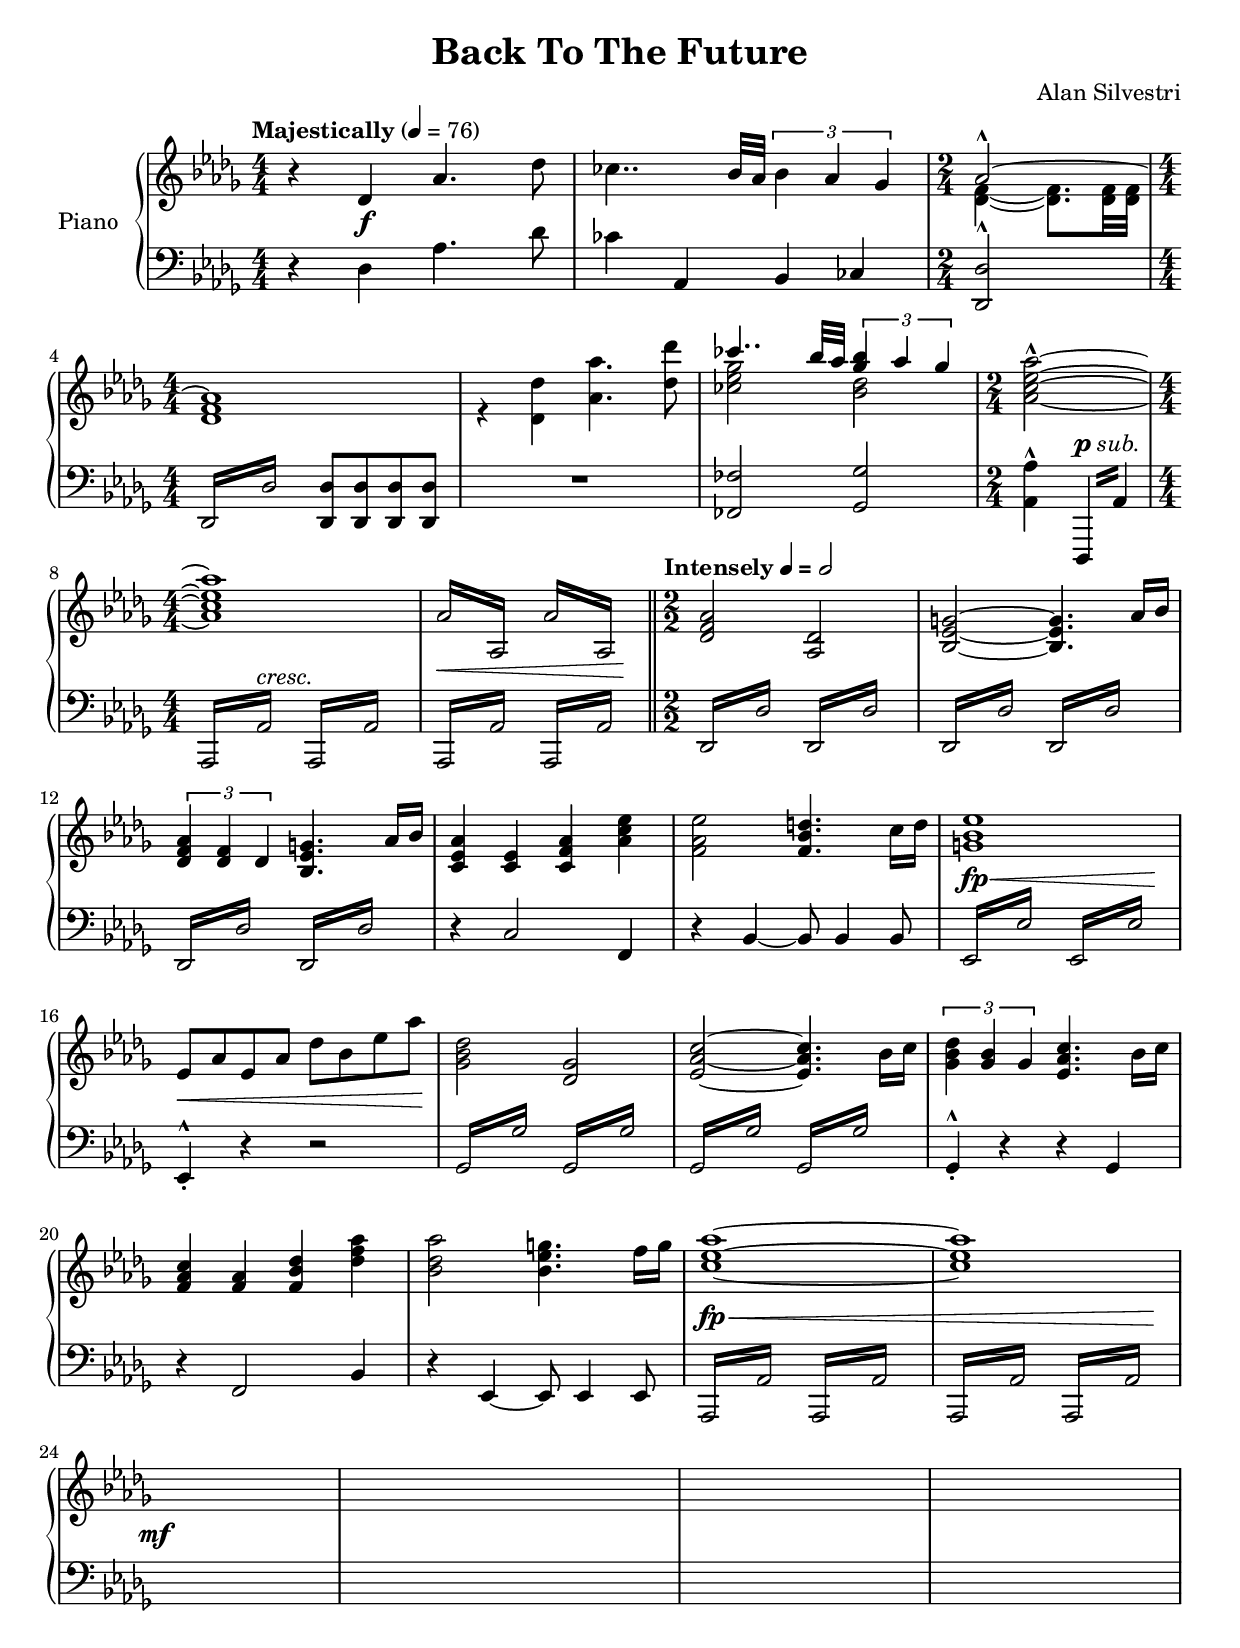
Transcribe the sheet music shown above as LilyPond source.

\version "2.12.2"

\header {
  title = "Back To The Future"
  composer = "Alan Silvestri"
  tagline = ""
}

global = {
  \tempo "Majestically" 4 = 76
  \key des \major
  \time 4/4
  \numericTimeSignature
  s1*2
  \time 2/4
  s2\break
  \time 4/4
  s1*3
  \time 2/4
  s2\break
  \time 4/4
  s1*2
  \bar "||"
  \time 2/2
  \tempo \markup {
    \concat {
      "Intensely "
      \smaller \general-align #Y #DOWN \note #"4" #1
      " = "
      \smaller \general-align #Y #DOWN \note #"2" #1
    }
  }
  s1*2\break
  s1*4\break
  s1*4\break
  s1*4\break
  s1*4\break
}

upper = \transpose c des \relative c' {
  \clef treble
  r4 c g'4. c8
  bes4.. a32 g \times 2/3 { a4 g f }
  <<
    {
      g2-^~
      g1
      s1
      bes'4.. a32 g \times 2/3 { <f a>4 g f }
    }
  \\
    {
      <c, e>4~ <c e>8. <c e>32 <c e>
      <c e>1
      r4 <c c'>4 <g' g'>4. <c c'>8
      <bes d f>2 <a c>
    }
  >>
  <g b d g>2-^~

  <g b d g>1
  \repeat tremolo 4 { g16 g, } \repeat tremolo 4 { g' g, }
  <c e g>2
  <g c>
  <a d fis>~ <a d fis>4. g'16 a

  \times 2/3 { <c, e g>4 <c e> c } <a d fis>4. g'16 a
  <b, d g>4 <b d> <b e g> <g' b d>
  <e g d'>2 <e a cis>4. b'16 cis
  <fis, a d>1

  d8 g d g c a d g
  <f, a c>2 <c f>
  <d g b>~ <d g b>4. a'16 b
  \times 2/3 { <f a c>4 <f a> f } <d g b>4. a'16 b

  <e, g b>4 <e g> <e a c> <c' e g>
  <a c g'>2 <a d fis>4. e'16 fis
  <b, d g>1~
  <b d g>
}

lower = \transpose c des \relative c {
  \clef bass
  r4 c g'4. c8
  bes4 g, a bes
  <c, c'>2^^

  \repeat tremolo 4 { c16 c' } <c, c'>8 <c c'> <c c'> <c c'>
  R1
  <es es'>2 <f f'>
  <g g'>4^^
  \repeat tremolo 2 { c,,16 g'' }

  \repeat tremolo 4 { g, g' } \repeat tremolo 4 { g, g' }
  \repeat tremolo 4 { g, g' } \repeat tremolo 4 { g, g' }
  \repeat tremolo 4 { c, c' } \repeat tremolo 4 { c, c' }
  \repeat tremolo 4 { c, c' } \repeat tremolo 4 { c, c' }

  \repeat tremolo 4 { c, c' } \repeat tremolo 4 { c, c' }
  r4 b2 e,4
  r4 a~ a8 a4 a8
  \repeat tremolo 4 { d,16 d' } \repeat tremolo 4 { d, d' }

  d,4^^-. r4 r2
  \repeat tremolo 4 { f16 f' } \repeat tremolo 4 { f, f' }
  \repeat tremolo 4 { f, f' } \repeat tremolo 4 { f, f' }
  f,4^^-. r4 r4 f

  r4 e2 a4
  r4
  d,~ d8 d4 d8
  \repeat tremolo 4 { g,16 g' } \repeat tremolo 4 { g, g' }
  \repeat tremolo 4 { g, g' } \repeat tremolo 4 { g, g' }
}

dynamics = {
  s4 s4*3\f
  s1 s2 s1*3
  s4 s4-\markup { \dynamic "p" "sub." }
  s4 s4*3-"cresc."
  s8*7\< s8\!
  s1*5
  s8\fp s8*6\< s8\!
  s8*7\< s8\!
  s1*5
  s8\fp s8\< s8*13 s8*2\!
  s1\mf
}

pedal = {
}

chordnames = \chordmode {
}

\include "../template_piano_solo.ly"
